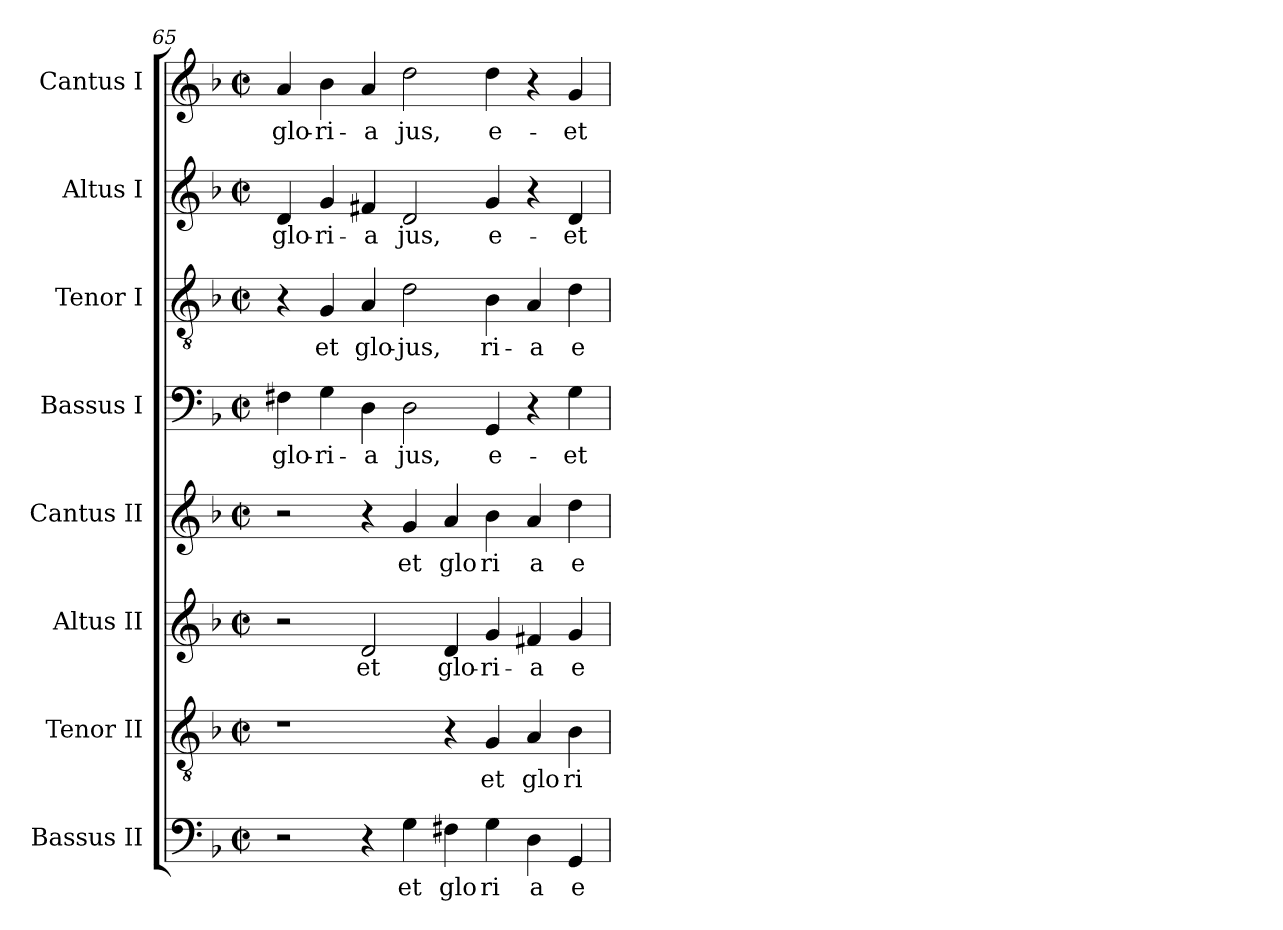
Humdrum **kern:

**kern	**text	**kern	**text	**kern	**text	**kern	**text	**kern	**text	**kern	**text	**kern	**text	**kern	**text
*part8	*part8	*part7	*part7	*part6	*part6	*part5	*part5	*part4	*part4	*part3	*part3	*part2	*part2	*part1	*part1
*staff8	*staff8	*staff7	*staff7	*staff6	*staff6	*staff5	*staff5	*staff4	*staff4	*staff3	*staff3	*staff2	*staff2	*staff1	*staff1
*I"Bassus II	*	*I"Tenor II	*	*I"Altus II	*	*I"Cantus II	*	*I"Bassus I	*	*I"Tenor I	*	*I"Altus I	*	*I"Cantus I	*
!!LO:PB:g=z
*clefF4	*	*clefGv2	*	*clefG2	*	*clefG2	*	*clefF4	*	*clefGv2	*	*clefG2	*	*clefG2	*
*k[b-]	*	*k[b-]	*	*k[b-]	*	*k[b-]	*	*k[b-]	*	*k[b-]	*	*k[b-]	*	*k[b-]	*
*F:	*	*F:	*	*F:	*	*F:	*	*F:	*	*F:	*	*F:	*	*F:	*
*M2/2	*	*M2/2	*	*M2/2	*	*M2/2	*	*M2/2	*	*M2/2	*	*M2/2	*	*M2/2	*
*met(c|)	*	*met(c|)	*	*met(c|)	*	*met(c|)	*	*met(c|)	*	*met(c|)	*	*met(c|)	*	*met(c|)	*
=65	=65	=65	=65	=65	=65	=65	=65	=65	=65	=65	=65	=65	=65	=65	=65
!	!	!	!	!	!	!	!	!	!LO:LY:b:cj	!	!	!	!LO:LY:b:cj	!	!LO:LY:b:cj
2r	.	1r	.	2r	.	2r	.	4F#X\	glo-	4r	.	4d/	glo-	4a/	glo-
!	!	!	!	!	!	!	!	!	!LO:LY:b:cj	!	!LO:LY:b:cj	!	!LO:LY:b:cj	!	!LO:LY:b:cj
.	.	.	.	.	.	.	.	4G\	-ri-	4G/	et	4g/	-ri-	4b-\	-ri-
!	!	!	!	!	!LO:LY:b:cj	!	!	!	!LO:LY:b:cj	!	!LO:LY:b:cj	!	!LO:LY:b:cj	!	!LO:LY:b:cj
4r	.	.	.	2d/	et	4r	.	4D\	-a	4A/	glo-	4f#X/	-a	4a/	-a
!	!LO:LY:b:cj	!	!	!	!	!	!LO:LY:b:cj	!	!LO:LY:b:cj	!	!LO:LY:b:cj	!	!LO:LY:b:cj	!	!LO:LY:b:cj
4G\	et	.	.	.	.	4g/	et	2D\	-jus,	2d\	-jus,	2d/	-jus,	2dd\	-jus,
!	!LO:LY:b:cj	!	!	!	!LO:LY:b:cj	!	!LO:LY:b:cj	!	!	!	!	!	!	!	!
4F#X\	glo	4r	.	4d/	glo-	4a/	glo	.	.	.	.	.	.	.	.
!	!LO:LY:b:cj	!	!LO:LY:b:cj	!	!LO:LY:b:cj	!	!LO:LY:b:cj	!	!LO:LY:b:cj	!	!LO:LY:b:cj	!	!LO:LY:b:cj	!	!LO:LY:b:cj
4G\	ri	4G/	et	4g/	-ri-	4b-\	ri	4GG/	e-	4B-\	-ri-	4g/	e-	4dd\	e-
!	!LO:LY:b:cj	!	!LO:LY:b:cj	!	!LO:LY:b:cj	!	!LO:LY:b:cj	!	!	!	!LO:LY:b:cj	!	!	!	!
4D\	a	4A/	glo	4f#X/	-a	4a/	a	4r	.	4A/	-a	4r	.	4r	.
!	!LO:LY:b:cj	!	!LO:LY:b:cj	!	!LO:LY:b:cj	!	!LO:LY:b:cj	!	!LO:LY:b:cj	!	!LO:LY:b:cj	!	!LO:LY:b:cj	!	!LO:LY:b:cj
4GG/	e	4B-\	ri	4g/	e-	4dd\	e	4G\	et	4d\	e-	4d/	et	4g/	et
=	=	=	=	=	=	=	=	=	=	=	=	=	=	=	=
*-	*-	*-	*-	*-	*-	*-	*-	*-	*-	*-	*-	*-	*-	*-	*-
